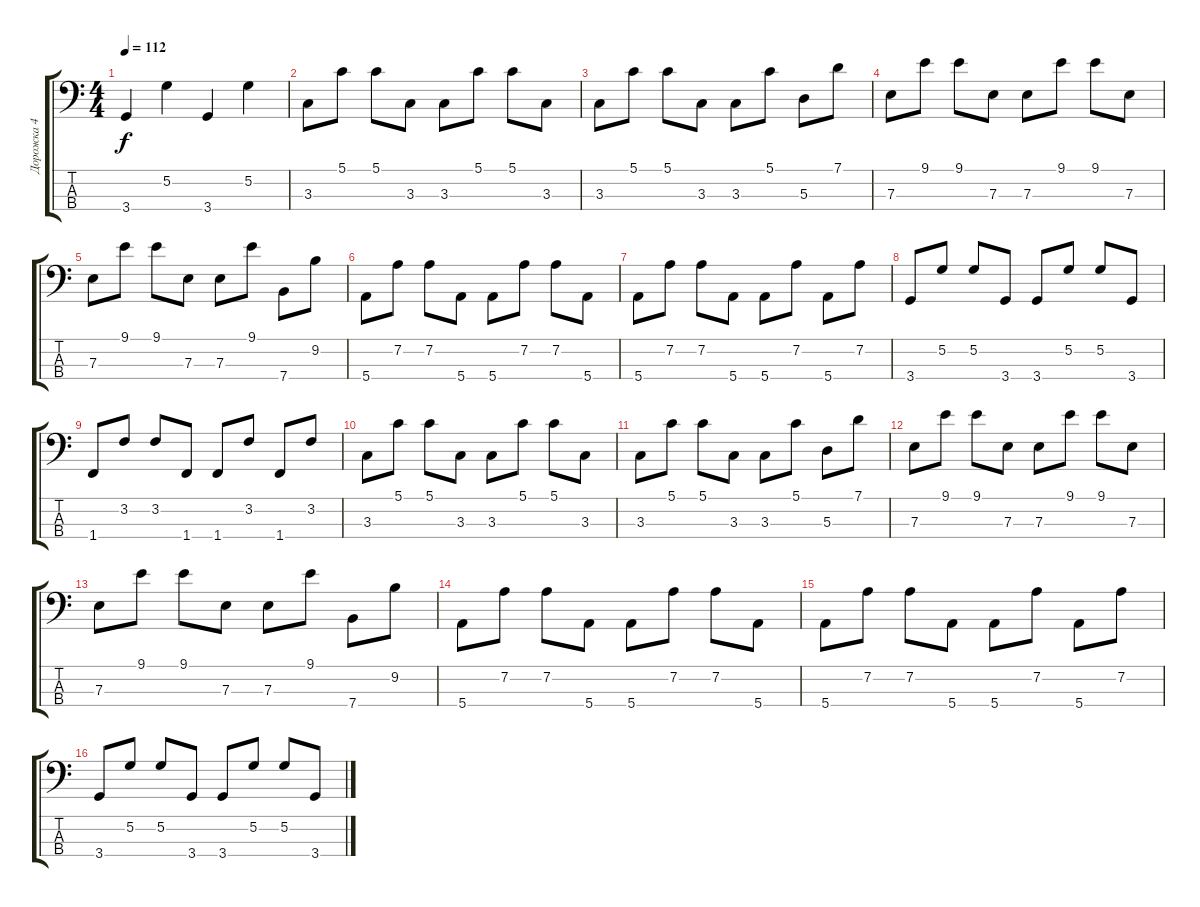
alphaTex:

\track ("Дорожка 4" "Дорожка 4") {instrument synthbass2}
\staff {score tabs}
\tuning (G2 D2 A1 E1) {hide}
\ts (4 4)
\tempo 112
\clef f4
\ks c
3.4.4{dy f} 5.2.4 3.4.4 5.2.4 |
3.3.8 5.1.8 5.1.8 3.3.8 3.3.8 5.1.8 5.1.8 3.3.8 |
3.3.8 5.1.8 5.1.8 3.3.8 3.3.8 5.1.8 5.3.8 7.1.8 |
7.3.8 9.1.8 9.1.8 7.3.8 7.3.8 9.1.8 9.1.8 7.3.8 |
7.3.8 9.1.8 9.1.8 7.3.8 7.3.8 9.1.8 7.4.8 9.2.8 |
5.4.8 7.2.8 7.2.8 5.4.8 5.4.8 7.2.8 7.2.8 5.4.8 |
5.4.8 7.2.8 7.2.8 5.4.8 5.4.8 7.2.8 5.4.8 7.2.8 |
3.4.8 5.2.8 5.2.8 3.4.8 3.4.8 5.2.8 5.2.8 3.4.8 |
1.4.8 3.2.8 3.2.8 1.4.8 1.4.8 3.2.8 1.4.8 3.2.8 |
3.3.8 5.1.8 5.1.8 3.3.8 3.3.8 5.1.8 5.1.8 3.3.8 |
3.3.8 5.1.8 5.1.8 3.3.8 3.3.8 5.1.8 5.3.8 7.1.8 |
7.3.8 9.1.8 9.1.8 7.3.8 7.3.8 9.1.8 9.1.8 7.3.8 |
7.3.8 9.1.8 9.1.8 7.3.8 7.3.8 9.1.8 7.4.8 9.2.8 |
5.4.8 7.2.8 7.2.8 5.4.8 5.4.8 7.2.8 7.2.8 5.4.8 |
5.4.8 7.2.8 7.2.8 5.4.8 5.4.8 7.2.8 5.4.8 7.2.8 |
3.4.8 5.2.8 5.2.8 3.4.8 3.4.8 5.2.8 5.2.8 3.4.8
